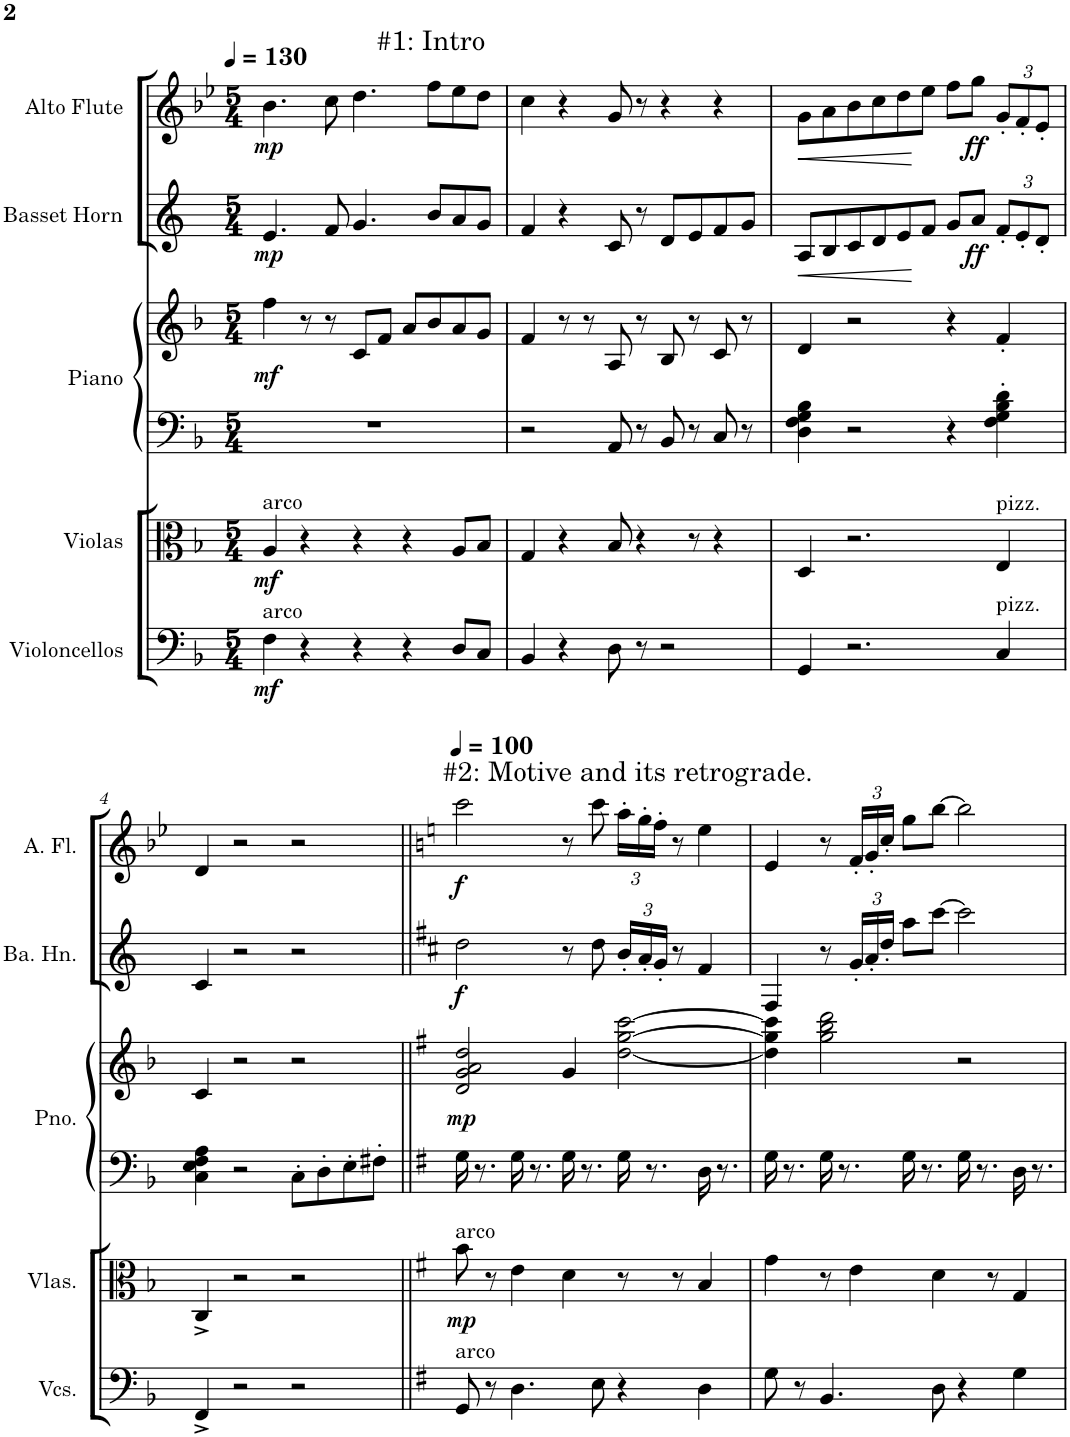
**kern	**dynam	**kern	**dynam	**kern	**kern	**dynam	**kern	**dynam	**kern	**dynam
*part5	*part5	*part4	*part4	*part3	*part3	*part3	*part2	*part2	*part1	*part1
*staff6	*staff6	*staff5	*staff5	*staff4	*staff3	*staff3/4	*staff2	*staff2	*staff1	*staff1
*I"Violoncellos	*	*I"Violas	*	*I"Piano	*	*	*I"Basset Horn	*	*I"Alto Flute	*
*I'Vcs.	*	*I'Vlas.	*	*I'Pno.	*	*	*I'Ba. Hn.	*	*I'A. Fl.	*
*clefF4	*	*clefC3	*	*clefF4	*clefG2	*	*clefG2	*	*clefG2	*
*	*	*	*	*	*	*	*Trd4c7	*	*Trd3c5	*
*k[b-]	*	*k[b-]	*	*k[b-]	*k[b-]	*	*k[]	*	*k[b-e-]	*
*M5/4	*	*M5/4	*	*M5/4	*M5/4	*	*M5/4	*	*M5/4	*
*MM130	*	*MM130	*	*MM130	*MM130	*	*MM130	*	*MM130	*
=1	=1	=1	=1	=1	=1	=1	=1	=1	=1	=1
!	!	!LO:TX:a:t=arco	!	!	!	!	!	!	!	!
!LO:TX:a:t=arco	!	!	!	!	!	!	!	!	!	!
!	!LO:DY:b	!	!LO:DY:b	!	!	!LO:DY:b	!	!LO:DY:b	!	!LO:DY:b
4F\	mf	4A/	mf	4%5r	4ff\	mf	4.e/	mp	4.b-\	mp
4r	.	4r	.	.	8r	.	.	.	.	.
.	.	.	.	.	8r	.	8f/	.	8cc\	.
4r	.	4r	.	.	8c/L	.	4.g/	.	4.dd\	.
.	.	.	.	.	8f/J	.	.	.	.	.
4r	.	4r	.	.	8a/L	.	.	.	.	.
!	!	!	!	!	!	!	!	!	!LO:TX:a:t=#1&colon; Intro	!
.	.	.	.	.	8b-/	.	8b/L	.	8ff\L	.
8D/L	.	8A/L	.	.	8a/	.	8a/	.	8ee-\	.
8C/J	.	8B-/J	.	.	8g/J	.	8g/J	.	8dd\J	.
=2	=2	=2	=2	=2	=2	=2	=2	=2	=2	=2
4BB-/	.	4G/	.	2r	4f/	.	4f/	.	4cc\	.
4r	.	4r	.	.	8r	.	4r	.	4r	.
.	.	.	.	.	8r	.	.	.	.	.
8D\	.	8B-/	.	8AA/	8A/	.	8c/	.	8g/	.
8r	.	4r	.	8r	8r	.	8r	.	8r	.
2r	.	.	.	8BB-/	8B-/	.	8d/L	.	4r	.
.	.	8r	.	8r	8r	.	8e/	.	.	.
.	.	4r	.	8C/	8c/	.	8f/	.	4r	.
.	.	.	.	8r	8r	.	8g/J	.	.	.
=3	=3	=3	=3	=3	=3	=3	=3	=3	=3	=3
!	!	!	!	!	!	!	!	!LO:HP:b	!	!LO:HP:b
4GG/	.	4D/	.	4D\ 4F\ 4G\ 4B-\	4d/	.	8A/L	<	8g\L	<
.	.	.	.	.	.	.	8B/	.	8a\	.
2.r	.	2.r	.	2r	2r	.	8c/	.	8b-\	.
.	.	.	.	.	.	.	8d/	.	8cc\	.
.	.	.	.	.	.	.	8e/	.	8dd\	.
.	.	.	.	.	.	.	8f/J	[	8ee-\J	[
.	.	.	.	4r	4r	.	8g/L	.	8ff\L	.
!	!	!	!	!	!	!	!	!LO:DY:b	!	!LO:DY:b
.	.	.	.	.	.	.	8a/J	ff	8gg\J	ff
*	*	*	*	*	*	*	*Xbrackettup	*	*Xbrackettup	*
!	!	!LO:TX:a:t=pizz.	!	!	!	!	!	!	!	!
!LO:TX:a:t=pizz.	!	!	!	!	!	!	!	!	!	!
4C/	.	4E/	.	4F\' 4G\' 4B-\' 4d\'	4f'/	.	12f'/L	.	12g'/L	.
.	.	.	.	.	.	.	12e'/	.	12f'/	.
.	.	.	.	.	.	.	12d'/J	.	12e-'/J	.
!!LO:LB:g=z
=4	=4	=4	=4	=4	=4	=4	=4	=4	=4	=4
4FF^/	.	4C^/	.	4C\ 4E\ 4F\ 4A\	4c/	.	4c/	.	4d/	.
2r	.	2r	.	2r	2r	.	2r	.	2r	.
2r	.	2r	.	8C'\L	2r	.	2r	.	2r	.
.	.	.	.	8D'\	.	.	.	.	.	.
.	.	.	.	8E'\	.	.	.	.	.	.
.	.	.	.	8F#X'\J	.	.	.	.	.	.
=5||	=5||	=5||	=5||	=5||	=5||	=5||	=5||	=5||	=5||	=5||
*k[f#]	*	*k[f#]	*	*k[f#]	*k[f#]	*	*k[f#c#]	*	*k[]	*
*	*	*	*	*	*	*	*	*	*MM100	*
!	!	!LO:TX:a:t=arco	!	!	!	!	!	!	!	!
!LO:TX:a:t=arco	!	!	!	!	!	!	!	!	!	!
!	!	!	!LO:DY:b	!	!	!LO:DY:b	!	!LO:DY:b	!	!LO:DY:b
8GG/	.	8b\	mp	16G\	2d/ 2g/ 2a/ 2dd/	mp	2dd\	f	2ccc\	f
.	.	.	.	8.r	.	.	.	.	.	.
8r	.	8r	.	.	.	.	.	.	.	.
4.D\	.	4e\	.	16G\	.	.	.	.	.	.
.	.	.	.	8.r	.	.	.	.	.	.
.	.	4d\	.	16G\	4g/	.	8r	.	8r	.
.	.	.	.	8.r	.	.	.	.	.	.
8E\	.	.	.	.	.	.	8dd\	.	8ccc\	.
!	!	!	!	!	!	!	!	!	!LO:TX:a:t=#2&colon; Motive and its retrograde.	!
4r	.	8r	.	16G\	[2dd\ [2gg\ [2ccc\	.	24b'/LL	.	24aa'\LL	.
.	.	.	.	.	.	.	24a'/	.	24gg'\	.
.	.	.	.	8.r	.	.	.	.	.	.
.	.	.	.	.	.	.	24g'/JJ	.	24ff'\JJ	.
.	.	8r	.	.	.	.	8r	.	8r	.
4D\	.	4B/	.	16D\	.	.	4f#/	.	4ee\	.
.	.	.	.	8.r	.	.	.	.	.	.
=6	=6	=6	=6	=6	=6	=6	=6	=6	=6	=6
8G\	.	4g\	.	16G\	4dd\] 4gg\] 4ccc\]	.	4F#/	.	4e/	.
.	.	.	.	8.r	.	.	.	.	.	.
8r	.	.	.	.	.	.	.	.	.	.
4.BB/	.	8r	.	16G\	2gg\ 2bb\ 2ddd\	.	8r	.	8r	.
.	.	.	.	8.r	.	.	.	.	.	.
.	.	4e\	.	.	.	.	24g'/LL	.	24f'/LL	.
.	.	.	.	.	.	.	24a'/	.	24g'/	.
.	.	.	.	.	.	.	24dd'/JJ	.	24cc'/JJ	.
.	.	.	.	16G\	.	.	8aa\L	.	8gg\L	.
.	.	.	.	8.r	.	.	.	.	.	.
8D\	.	4d\	.	.	.	.	[8ccc#\J	.	[8bb\J	.
4r	.	.	.	16G\	2r	.	2ccc#\]	.	2bb\]	.
.	.	.	.	8.r	.	.	.	.	.	.
.	.	8r	.	.	.	.	.	.	.	.
4G\	.	4G/	.	16D\	.	.	.	.	.	.
.	.	.	.	8.r	.	.	.	.	.	.
=	=	=	=	=	=	=	=	=	=	=
*-	*-	*-	*-	*-	*-	*-	*-	*-	*-	*-
